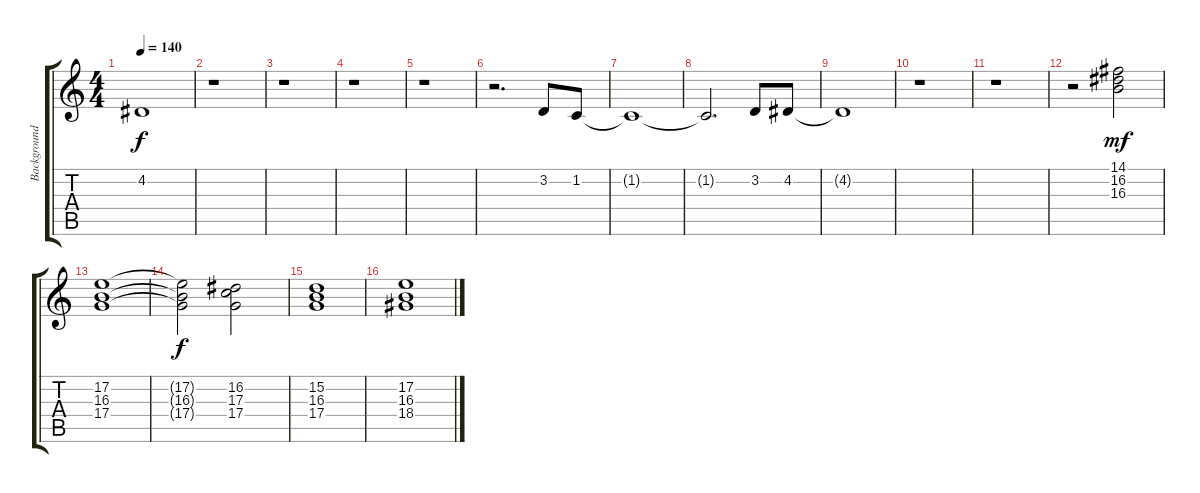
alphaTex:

\track ("Background" "Background") {instrument choiraahs}
\staff {score tabs}
\tuning (E4 B3 G3 D3 A2 E2) {hide}
\ts (4 4)
\tempo 140
\clef g2
\ks c
4.2{t}.1{dy f} |
r.1 |
r.1 |
r.1 |
r.1 |
r.2{d} 3.2.8 1.2.8 |
1.2{t}.1 |
1.2{t}.2{d} 3.2.8 4.2.8 |
4.2{t}.1 |
r.1 |
r.1 |
r.2 (14.1 16.2 16.3).2{dy mf} |
(17.2 16.3 17.4).1 |
(17.2{t} 16.3{t} 17.4{t}).2{dy f} (16.2 17.3 17.4).2 |
(15.2 16.3 17.4).1 |
(17.2 16.3 18.4).1
